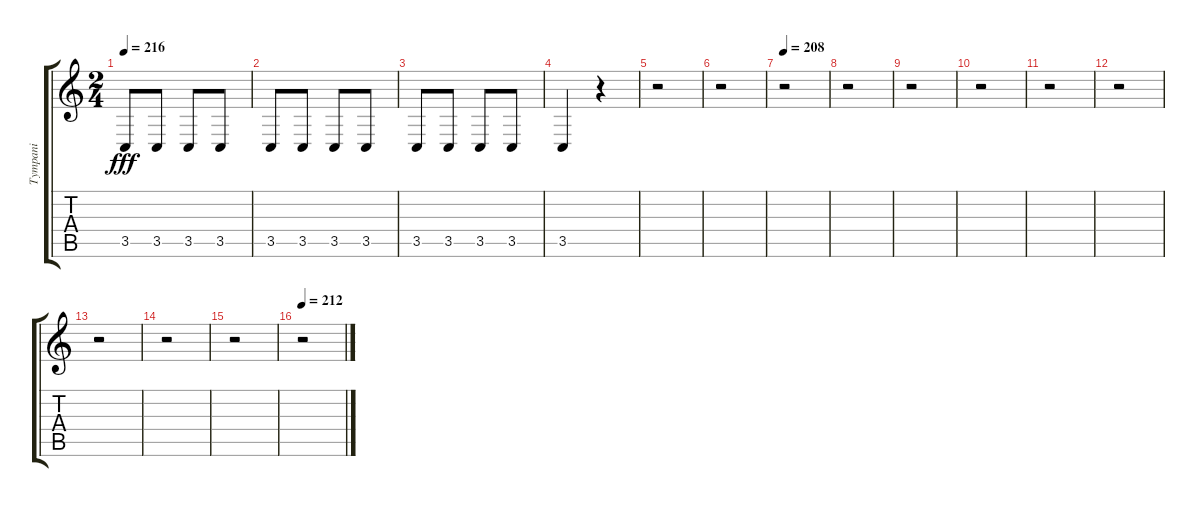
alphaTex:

\track ("Tympani" "Tympani") {instrument timpani}
\staff {score tabs}
\tuning (E4 B3 G3 D3 A2 E2) {hide}
\ts (2 4)
\tempo 216
\clef g2
\ks c
3.5.8{dy fff} 3.5.8 3.5.8 3.5.8 |
3.5.8 3.5.8 3.5.8 3.5.8 |
3.5.8 3.5.8 3.5.8 3.5.8 |
3.5.4 r.4 |
r.2 |
r.2 |
\tempo 208
r.2 |
r.2 |
r.2 |
r.2 |
r.2 |
r.2 |
r.2 |
r.2 |
r.2 |
\tempo 212
r.2
